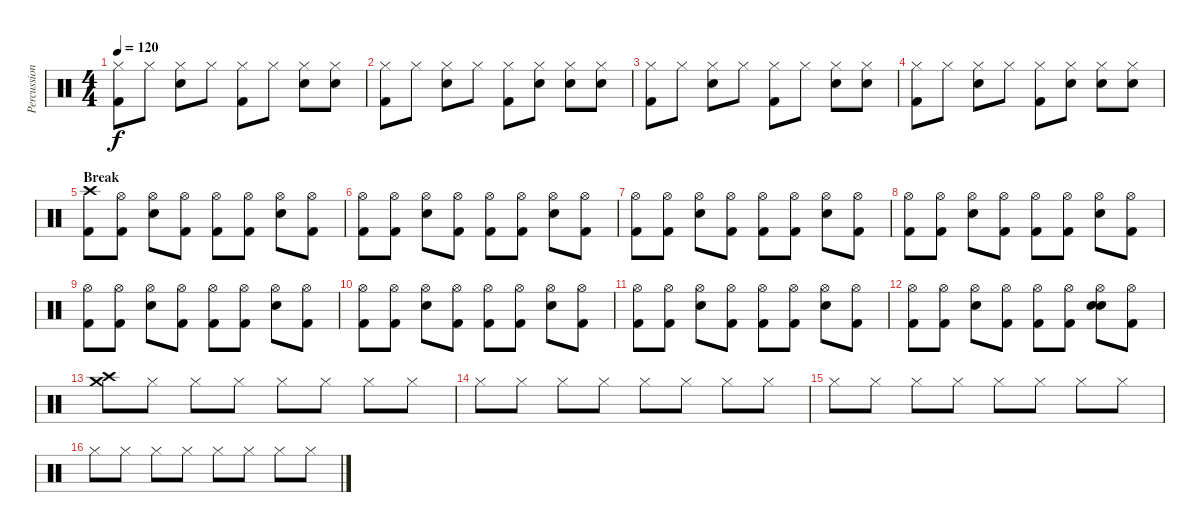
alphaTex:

\track ("Percussions" "Percussion") {instrument percussion}
\staff {score}
\articulation defaults
\ts (4 4)
\tempo 120
\clef neutral
\ks c
("Hi-Hat (closed)" "Kick (hit) 2").8{dy f} "Hi-Hat (closed)".8 ("Hi-Hat (closed)" "Electric Snare (hit)").8 "Hi-Hat (closed)".8 ("Hi-Hat (closed)" "Kick (hit) 2").8 "Hi-Hat (closed)".8 ("Hi-Hat (closed)" "Electric Snare (hit)").8 ("Hi-Hat (closed)" "Electric Snare (hit)").8 |
("Hi-Hat (closed)" "Kick (hit) 2").8 "Hi-Hat (closed)".8 ("Hi-Hat (closed)" "Electric Snare (hit)").8 "Hi-Hat (closed)".8 ("Hi-Hat (closed)" "Kick (hit) 2").8 ("Hi-Hat (closed)" "Electric Snare (hit)").8 ("Hi-Hat (closed)" "Electric Snare (hit)").8 ("Hi-Hat (closed)" "Electric Snare (hit)").8 |
("Hi-Hat (closed)" "Kick (hit) 2").8 "Hi-Hat (closed)".8 ("Hi-Hat (closed)" "Electric Snare (hit)").8 "Hi-Hat (closed)".8 ("Hi-Hat (closed)" "Kick (hit) 2").8 "Hi-Hat (closed)".8 ("Hi-Hat (closed)" "Electric Snare (hit)").8 ("Hi-Hat (closed)" "Electric Snare (hit)").8 |
("Hi-Hat (closed)" "Kick (hit) 2").8 "Hi-Hat (closed)".8 ("Hi-Hat (closed)" "Electric Snare (hit)").8 "Hi-Hat (closed)".8 ("Hi-Hat (closed)" "Kick (hit) 2").8 ("Hi-Hat (closed)" "Electric Snare (hit)").8 ("Hi-Hat (closed)" "Electric Snare (hit)").8 ("Hi-Hat (closed)" "Electric Snare (hit)").8 |
\section ("" "Break")
("Crash high (hit)" "Kick (hit) 2").8 ("Hi-Hat (open)" "Kick (hit) 2").8 ("Hi-Hat (open)" "Electric Snare (hit)").8 ("Hi-Hat (open)" "Kick (hit) 2").8 ("Hi-Hat (open)" "Kick (hit) 2").8 ("Hi-Hat (open)" "Kick (hit) 2").8 ("Hi-Hat (open)" "Electric Snare (hit)").8 ("Hi-Hat (open)" "Kick (hit) 2").8 |
("Hi-Hat (open)" "Kick (hit) 2").8 ("Hi-Hat (open)" "Kick (hit) 2").8 ("Hi-Hat (open)" "Electric Snare (hit)").8 ("Hi-Hat (open)" "Kick (hit) 2").8 ("Hi-Hat (open)" "Kick (hit) 2").8 ("Hi-Hat (open)" "Kick (hit) 2").8 ("Hi-Hat (open)" "Electric Snare (hit)").8 ("Hi-Hat (open)" "Kick (hit) 2").8 |
("Hi-Hat (open)" "Kick (hit) 2").8 ("Hi-Hat (open)" "Kick (hit) 2").8 ("Hi-Hat (open)" "Electric Snare (hit)").8 ("Hi-Hat (open)" "Kick (hit) 2").8 ("Hi-Hat (open)" "Kick (hit) 2").8 ("Hi-Hat (open)" "Kick (hit) 2").8 ("Hi-Hat (open)" "Electric Snare (hit)").8 ("Hi-Hat (open)" "Kick (hit) 2").8 |
("Hi-Hat (open)" "Kick (hit) 2").8 ("Hi-Hat (open)" "Kick (hit) 2").8 ("Hi-Hat (open)" "Electric Snare (hit)").8 ("Hi-Hat (open)" "Kick (hit) 2").8 ("Hi-Hat (open)" "Kick (hit) 2").8 ("Hi-Hat (open)" "Kick (hit) 2").8 ("Hi-Hat (open)" "Electric Snare (hit)").8 ("Hi-Hat (open)" "Kick (hit) 2").8 |
("Hi-Hat (open)" "Kick (hit) 2").8 ("Hi-Hat (open)" "Kick (hit) 2").8 ("Hi-Hat (open)" "Electric Snare (hit)").8 ("Hi-Hat (open)" "Kick (hit) 2").8 ("Hi-Hat (open)" "Kick (hit) 2").8 ("Hi-Hat (open)" "Kick (hit) 2").8 ("Hi-Hat (open)" "Electric Snare (hit)").8 ("Hi-Hat (open)" "Kick (hit) 2").8 |
("Hi-Hat (open)" "Kick (hit) 2").8 ("Hi-Hat (open)" "Kick (hit) 2").8 ("Hi-Hat (open)" "Electric Snare (hit)").8 ("Hi-Hat (open)" "Kick (hit) 2").8 ("Hi-Hat (open)" "Kick (hit) 2").8 ("Hi-Hat (open)" "Kick (hit) 2").8 ("Hi-Hat (open)" "Electric Snare (hit)").8 ("Hi-Hat (open)" "Kick (hit) 2").8 |
("Hi-Hat (open)" "Kick (hit) 2").8 ("Hi-Hat (open)" "Kick (hit) 2").8 ("Hi-Hat (open)" "Electric Snare (hit)").8 ("Hi-Hat (open)" "Kick (hit) 2").8 ("Hi-Hat (open)" "Kick (hit) 2").8 ("Hi-Hat (open)" "Kick (hit) 2").8 ("Hi-Hat (open)" "Electric Snare (hit)").8 ("Hi-Hat (open)" "Kick (hit) 2").8 |
("Hi-Hat (open)" "Kick (hit) 2").8 ("Hi-Hat (open)" "Kick (hit) 2").8 ("Hi-Hat (open)" "Electric Snare (hit)").8 ("Hi-Hat (open)" "Kick (hit) 2").8 ("Hi-Hat (open)" "Kick (hit) 2").8 ("Hi-Hat (open)" "Kick (hit) 2").8 ("Hi-Hat (open)" "Electric Snare (hit)" "Electric Snare (hit)").8 ("Hi-Hat (open)" "Kick (hit) 2").8 |
("Crash medium (hit)" "Crash high (hit)").8 "Hi-Hat (closed)".8 "Hi-Hat (closed)".8 "Hi-Hat (closed)".8 "Hi-Hat (closed)".8 "Hi-Hat (closed)".8 "Hi-Hat (closed)".8 "Hi-Hat (closed)".8 |
"Hi-Hat (closed)".8 "Hi-Hat (closed)".8 "Hi-Hat (closed)".8 "Hi-Hat (closed)".8 "Hi-Hat (closed)".8 "Hi-Hat (closed)".8 "Hi-Hat (closed)".8 "Hi-Hat (closed)".8 |
"Hi-Hat (closed)".8 "Hi-Hat (closed)".8 "Hi-Hat (closed)".8 "Hi-Hat (closed)".8 "Hi-Hat (closed)".8 "Hi-Hat (closed)".8 "Hi-Hat (closed)".8 "Hi-Hat (closed)".8 |
"Hi-Hat (closed)".8 "Hi-Hat (closed)".8 "Hi-Hat (closed)".8 "Hi-Hat (closed)".8 "Hi-Hat (closed)".8 "Hi-Hat (closed)".8 "Hi-Hat (closed)".8 "Hi-Hat (closed)".8
